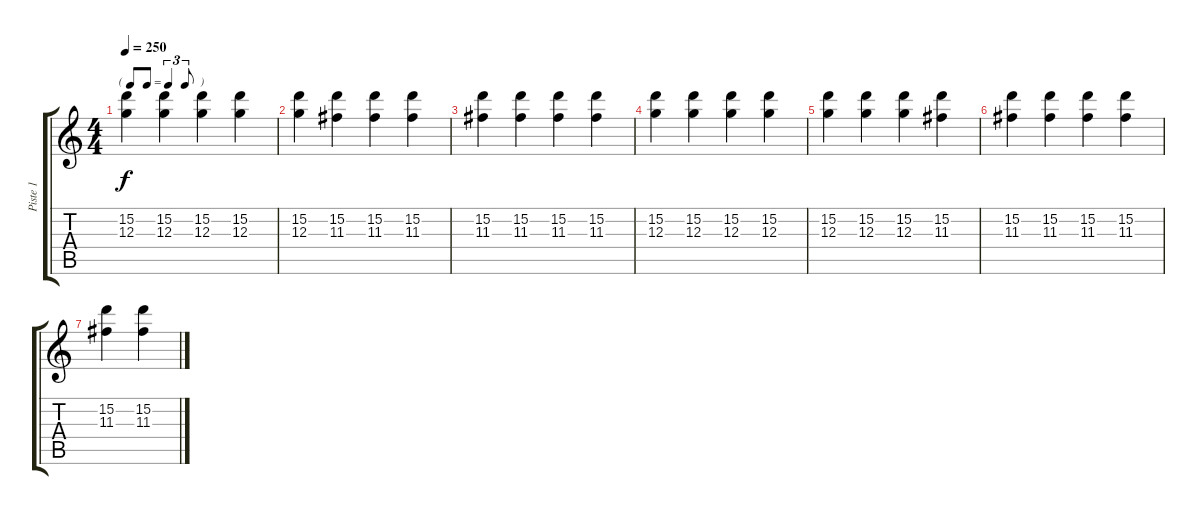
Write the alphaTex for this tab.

\track ("Piste 1" "Piste 1") {instrument acousticguitarnylon}
\staff {score tabs}
\tuning (E4 B3 G3 D3 A2 E2) {hide}
\ts (4 4)
\tf triplet8th
\tempo 250
\clef g2
\ks c
(15.2 12.3).4{dy f} (15.2 12.3).4 (15.2 12.3).4 (15.2 12.3).4 |
(15.2 12.3).4 (15.2 11.3).4 (15.2 11.3).4 (15.2 11.3).4 |
(15.2 11.3).4 (15.2 11.3).4 (15.2 11.3).4 (15.2 11.3).4 |
(15.2 12.3).4 (15.2 12.3).4 (15.2 12.3).4 (15.2 12.3).4 |
(15.2 12.3).4 (15.2 12.3).4 (15.2 12.3).4 (15.2 11.3).4 |
(15.2 11.3).4 (15.2 11.3).4 (15.2 11.3).4 (15.2 11.3).4 |
(15.2 11.3).4 (15.2 11.3).4
